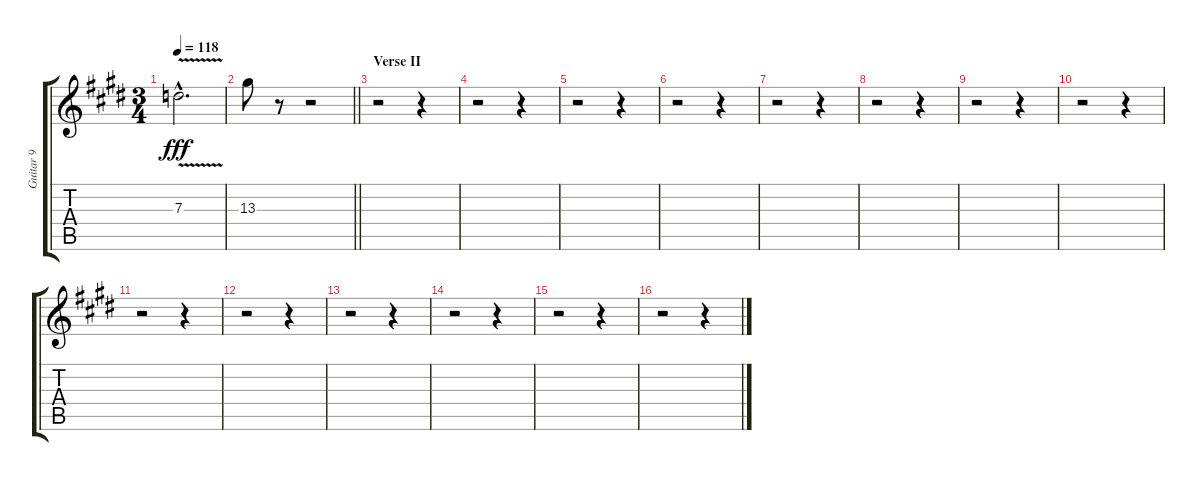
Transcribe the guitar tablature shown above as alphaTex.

\track ("Guitar 9" "Guitar 9") {instrument distortionguitar}
\staff {score tabs}
\tuning (E4 B3 G3 D3 A2 E2) {hide}
\ts (3 4)
\tempo 118
\clef g2
\ks e
7.3{v hac}.2{d dy fff} |
\barLineRight lightlight
13.3.8 r.8 r.2 |
\section ("" "Verse II")
r.2 r.4 |
r.2 r.4 |
r.2 r.4 |
r.2 r.4 |
r.2 r.4 |
r.2 r.4 |
r.2 r.4 |
r.2 r.4 |
r.2 r.4 |
r.2 r.4 |
r.2 r.4 |
r.2 r.4 |
r.2 r.4 |
r.2 r.4
